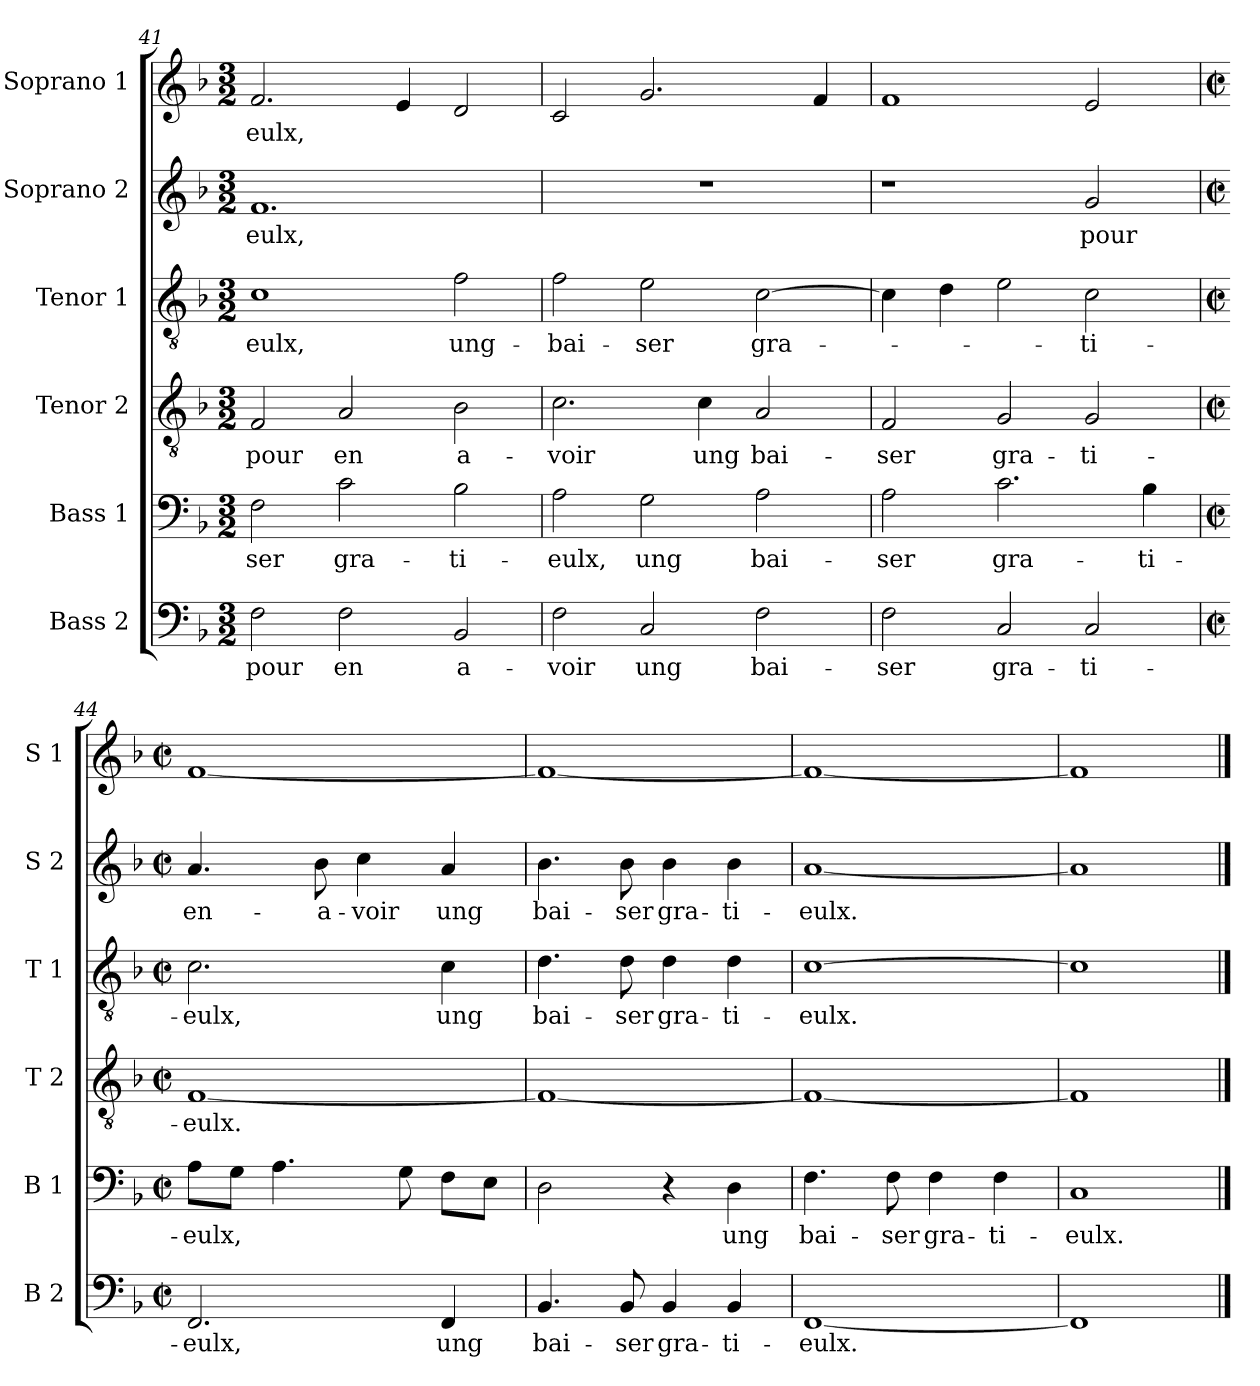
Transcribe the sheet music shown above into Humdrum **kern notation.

**kern	**text	**kern	**text	**kern	**text	**kern	**text	**kern	**text	**kern	**text
*part6	*part6	*part5	*part5	*part4	*part4	*part3	*part3	*part2	*part2	*part1	*part1
*staff6	*staff6	*staff5	*staff5	*staff4	*staff4	*staff3	*staff3	*staff2	*staff2	*staff1	*staff1
*I"Bass 2	*	*I"Bass 1	*	*I"Tenor 2	*	*I"Tenor 1	*	*I"Soprano 2	*	*I"Soprano 1	*
*I'B 2	*	*I'B 1	*	*I'T 2	*	*I'T 1	*	*I'S 2	*	*I'S 1	*
*clefF4	*	*clefF4	*	*clefGv2	*	*clefGv2	*	*clefG2	*	*clefG2	*
*k[b-]	*	*k[b-]	*	*k[b-]	*	*k[b-]	*	*k[b-]	*	*k[b-]	*
*F:	*	*F:	*	*F:	*	*F:	*	*F:	*	*F:	*
*M3/2	*	*M3/2	*	*M3/2	*	*M3/2	*	*M3/2	*	*M3/2	*
=41	=41	=41	=41	=41	=41	=41	=41	=41	=41	=41	=41
2F\	pour	2F\	-ser	2F/	pour	1c	-eulx,	1.f	-eulx,	2.f/	-eulx,
2F\	en	2c\	gra-	2A/	en	.	.	.	.	.	.
.	.	.	.	.	.	.	.	.	.	4e/	.
2BB-/	a-	2B-\	-ti-	2B-\	a-	2f\	ung-	.	.	2d/	.
!!LO:LB:g=z
=42	=42	=42	=42	=42	=42	=42	=42	=42	=42	=42	=42
2F\	-voir	2A\	-eulx,	2.c\	-voir	2f\	-bai-	1.r	.	2c/	.
2C/	ung	2G\	ung	.	.	2e\	-ser	.	.	2.g/	.
.	.	.	.	4c\	ung	.	.	.	.	.	.
2F\	bai-	2A\	bai-	2A/	bai-	[2c\	gra-	.	.	.	.
.	.	.	.	.	.	.	.	.	.	4f/	.
=43	=43	=43	=43	=43	=43	=43	=43	=43	=43	=43	=43
2F\	-ser	2A\	-ser	2F/	-ser	4c\]	.	1r	.	1f	.
.	.	.	.	.	.	4d\	.	.	.	.	.
2C/	gra-	2.c\	gra-	2G/	gra-	2e\	.	.	.	.	.
2C/	-ti-	.	.	2G/	-ti-	2c\	-ti-	2g/	pour	2e/	.
.	.	4B-\	-ti-	.	.	.	.	.	.	.	.
=44	=44	=44	=44	=44	=44	=44	=44	=44	=44	=44	=44
*M2/2	*	*M2/2	*	*M2/2	*	*M2/2	*	*M2/2	*	*M2/2	*
*met(c|)	*	*met(c|)	*	*met(c|)	*	*met(c|)	*	*met(c|)	*	*met(c|)	*
2.FF/	-eulx,	8A\L	-eulx,	[1F	-eulx.	2.c\	-eulx,	4.a/	en-	[1f	.
.	.	8G\J	.	.	.	.	.	.	.	.	.
.	.	4.A\	.	.	.	.	.	.	.	.	.
.	.	.	.	.	.	.	.	8b-\	-a-	.	.
.	.	.	.	.	.	.	.	4cc\	-voir	.	.
.	.	8G\	.	.	.	.	.	.	.	.	.
4FF/	ung	8F\L	.	.	.	4c\	ung	4a/	ung	.	.
.	.	8E\J	.	.	.	.	.	.	.	.	.
=45	=45	=45	=45	=45	=45	=45	=45	=45	=45	=45	=45
4.BB-/	bai-	2D\	.	1F_	.	4.d\	bai-	4.b-\	bai-	1f_	.
8BB-/	-ser	.	.	.	.	8d\	-ser	8b-\	-ser	.	.
4BB-/	gra-	4r	.	.	.	4d\	gra-	4b-\	gra-	.	.
4BB-/	-ti-	4D\	ung	.	.	4d\	-ti-	4b-\	-ti-	.	.
=46	=46	=46	=46	=46	=46	=46	=46	=46	=46	=46	=46
[1FF	-eulx.	4.F\	bai-	1F_	.	[1c	-eulx.	[1a	-eulx.	1f_	.
.	.	8F\	-ser	.	.	.	.	.	.	.	.
.	.	4F\	gra-	.	.	.	.	.	.	.	.
.	.	4F\	-ti-	.	.	.	.	.	.	.	.
=47	=47	=47	=47	=47	=47	=47	=47	=47	=47	=47	=47
1FF]	.	1C	-eulx.	1F]	.	1c]	.	1a]	.	1f]	.
==	==	==	==	==	==	==	==	==	==	==	==
*-	*-	*-	*-	*-	*-	*-	*-	*-	*-	*-	*-
